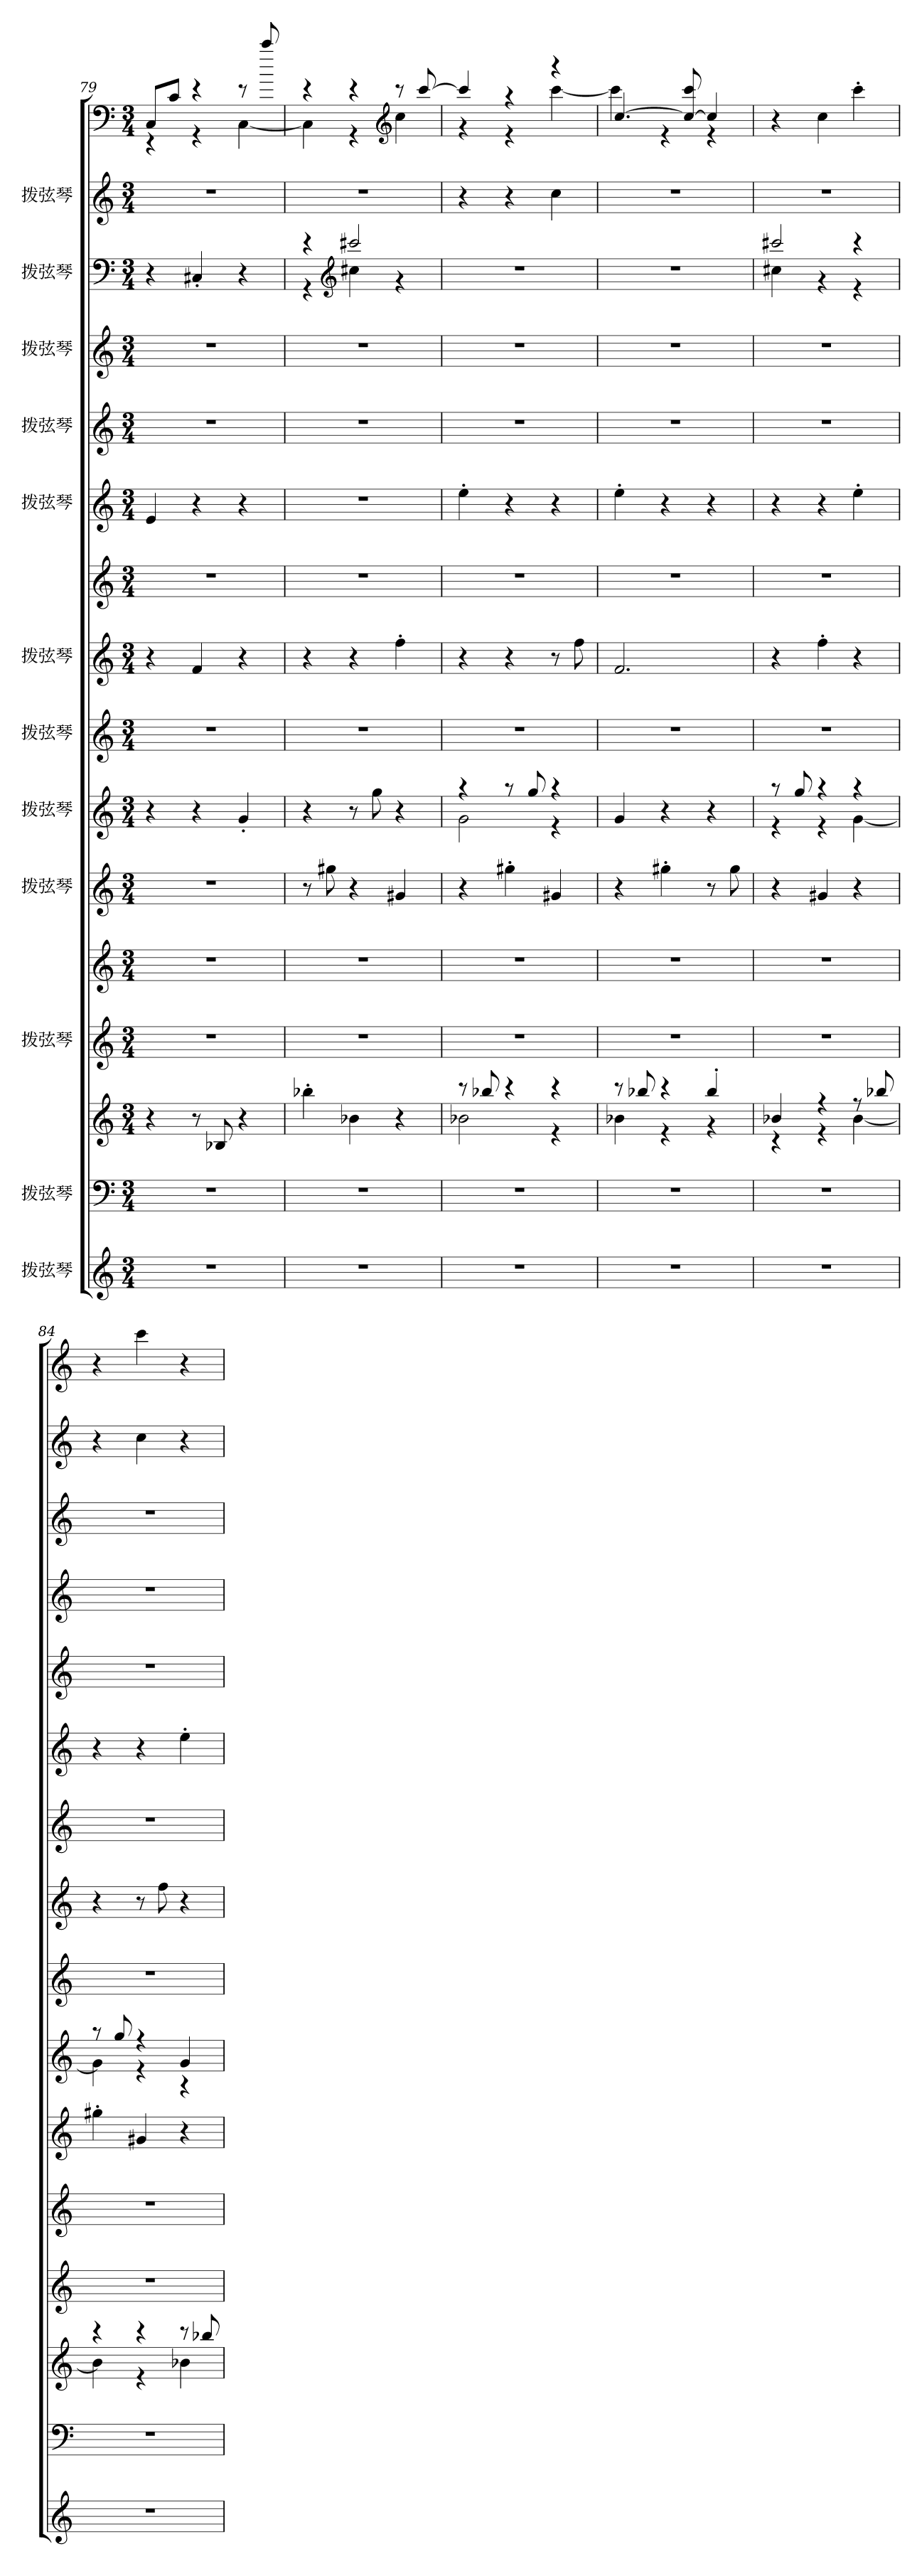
**kern	**kern	**kern	**kern	**kern	**kern	**kern	**kern	**kern	**kern	**kern	**kern	**kern	**kern	**kern	**kern
*part12	*part11	*part11	*part10	*part10	*part9	*part8	*part7	*part6	*part6	*part5	*part4	*part3	*part2	*part1	*part1
*staff16	*staff15	*staff14	*staff13	*staff12	*staff11	*staff10	*staff9	*staff8	*staff7	*staff6	*staff5	*staff4	*staff3	*staff2	*staff1
*I"拨弦琴	*I"拨弦琴	*	*I"拨弦琴	*	*I"拨弦琴	*I"拨弦琴	*I"拨弦琴	*I"拨弦琴	*	*I"拨弦琴	*I"拨弦琴	*I"拨弦琴	*I"拨弦琴	*I"拨弦琴	*
*clefG2	*clefF4	*clefG2	*clefG2	*clefG2	*clefG2	*clefG2	*clefG2	*clefG2	*clefG2	*clefG2	*clefG2	*clefG2	*clefF4	*clefG2	*clefF4
*k[]	*k[]	*k[]	*k[]	*k[]	*k[]	*k[]	*k[]	*k[]	*k[]	*k[]	*k[]	*k[]	*k[]	*k[]	*k[]
*M3/4	*M3/4	*M3/4	*M3/4	*M3/4	*M3/4	*M3/4	*M3/4	*M3/4	*M3/4	*M3/4	*M3/4	*M3/4	*M3/4	*M3/4	*M3/4
=79	=79	=79	=79	=79	=79	=79	=79	=79	=79	=79	=79	=79	=79	=79	=79
*	*	*	*	*	*	*	*	*	*	*	*	*	*	*	*^
2.r	2.r	4r	2.r	2.r	2.r	4r	2.r	4r	2.r	4e/	2.r	2.r	4r	2.r	8C/L	4r
.	.	.	.	.	.	.	.	.	.	.	.	.	.	.	8c/J	.
.	.	8r	.	.	.	4r	.	4f/	.	4r	.	.	4C#X'/	.	4r	4r
.	.	8B-X/	.	.	.	.	.	.	.	.	.	.	.	.	.	.
.	.	4r	.	.	.	4g'/	.	4r	.	4r	.	.	4r	.	8r	[4C\
.	.	.	.	.	.	.	.	.	.	.	.	.	.	.	8ccc/	.
!!LO:PB:g=z	!!
=80	=80	=80	=80	=80	=80	=80	=80	=80	=80	=80	=80	=80	=80	=80	=80	=80
*	*	*	*	*	*	*	*	*	*	*	*	*	*^	*	*	*
2.r	2.r	4bb-X'\	2.r	2.r	8r	4r	2.r	4r	2.r	2.r	2.r	2.r	4r	4r	2.r	4r	4C\]
.	.	.	.	.	8gg#X\	.	.	.	.	.	.	.	.	.	.	.	.
*	*	*	*	*	*	*	*	*	*	*	*	*	*clefG2	*	*	*	*
.	.	4b-X\	.	.	4r	8r	.	4r	.	.	.	.	2ccc#X/	4cc#X\	.	4r	4r
.	.	.	.	.	.	8gg\	.	.	.	.	.	.	.	.	.	.	.
*	*	*	*	*	*	*	*	*	*	*	*	*	*	*	*	*clefG2	*
.	.	4r	.	.	4g#X/	4r	.	4ff'\	.	.	.	.	.	4r	.	8r	4cc\
.	.	.	.	.	.	.	.	.	.	.	.	.	.	.	.	[8ccc/	.
*	*	*	*	*	*	*	*	*	*	*	*	*	*v	*v	*	*	*
=81	=81	=81	=81	=81	=81	=81	=81	=81	=81	=81	=81	=81	=81	=81	=81	=81
*	*	*^	*	*	*	*^	*	*	*	*	*	*	*	*	*	*
2.r	2.r	8r	2b-X\	2.r	2.r	4r	4r	2g\	2.r	4r	2.r	4ee'\	2.r	2.r	2.r	4r	4ccc/]	4r
.	.	8bb-X/	.	.	.	.	.	.	.	.	.	.	.	.	.	.	.	.
.	.	4r	.	.	.	4gg#X'\	8r	.	.	4r	.	4r	.	.	.	4r	4r	4r
.	.	.	.	.	.	.	8gg/	.	.	.	.	.	.	.	.	.	.	.
.	.	4r	4r	.	.	4g#X/	4r	4r	.	8r	.	4r	.	.	.	4cc\	4r	[4ccc\
.	.	.	.	.	.	.	.	.	.	8ff\	.	.	.	.	.	.	.	.
*	*	*	*	*	*	*	*v	*v	*	*	*	*	*	*	*	*	*	*
=82	=82	=82	=82	=82	=82	=82	=82	=82	=82	=82	=82	=82	=82	=82	=82	=82	=82
2.r	2.r	8r	4b-X\	2.r	2.r	4r	4g/	2.r	2.f/	2.r	4ee'\	2.r	2.r	2.r	2.r	[4.cc/	4ccc\]
.	.	8bb-X/	.	.	.	.	.	.	.	.	.	.	.	.	.	.	.
.	.	4r	4r	.	.	4gg#X'\	4r	.	.	.	4r	.	.	.	.	.	4r
.	.	.	.	.	.	.	.	.	.	.	.	.	.	.	.	8cc/_ 8ccc/	.
.	.	4bb-'/	4r	.	.	8r	4r	.	.	.	4r	.	.	.	.	4cc/]	4r
.	.	.	.	.	.	8gg#\	.	.	.	.	.	.	.	.	.	.	.
*	*	*	*	*	*	*	*	*	*	*	*	*	*	*	*	*v	*v
=83	=83	=83	=83	=83	=83	=83	=83	=83	=83	=83	=83	=83	=83	=83	=83	=83
*	*	*	*	*	*	*	*^	*	*	*	*	*	*	*^	*	*
2.r	2.r	4b-X/	4r	2.r	2.r	4r	8r	4r	2.r	4r	2.r	4r	2.r	2.r	2ccc#X/	4cc#X\	2.r	4r
.	.	.	.	.	.	.	8gg/	.	.	.	.	.	.	.	.	.	.	.
.	.	4r	4r	.	.	4g#X/	4r	4r	.	4ff'\	.	4r	.	.	.	4r	.	4cc\
.	.	8r	[4b-\	.	.	4r	4r	[4g\	.	4r	.	4ee'\	.	.	4r	4r	.	4ccc'\
.	.	8bb-X/	.	.	.	.	.	.	.	.	.	.	.	.	.	.	.	.
*	*	*	*	*	*	*	*	*	*	*	*	*	*	*	*v	*v	*	*
!!LO:PB:g=z
=84	=84	=84	=84	=84	=84	=84	=84	=84	=84	=84	=84	=84	=84	=84	=84	=84	=84
2.r	2.r	4r	4b-\]	2.r	2.r	4gg#X'\	8r	4g\]	2.r	4r	2.r	4r	2.r	2.r	2.r	4r	4r
.	.	.	.	.	.	.	8gg/	.	.	.	.	.	.	.	.	.	.
.	.	4r	4r	.	.	4g#X/	4r	4r	.	8r	.	4r	.	.	.	4cc\	4ccc\
.	.	.	.	.	.	.	.	.	.	8ff\	.	.	.	.	.	.	.
.	.	8r	4b-X\	.	.	4r	4g/	4r	.	4r	.	4ee'\	.	.	.	4r	4r
.	.	8bb-X/	.	.	.	.	.	.	.	.	.	.	.	.	.	.	.
*	*	*v	*v	*	*	*	*v	*v	*	*	*	*	*	*	*	*	*
=	=	=	=	=	=	=	=	=	=	=	=	=	=	=	=
*-	*-	*-	*-	*-	*-	*-	*-	*-	*-	*-	*-	*-	*-	*-	*-
